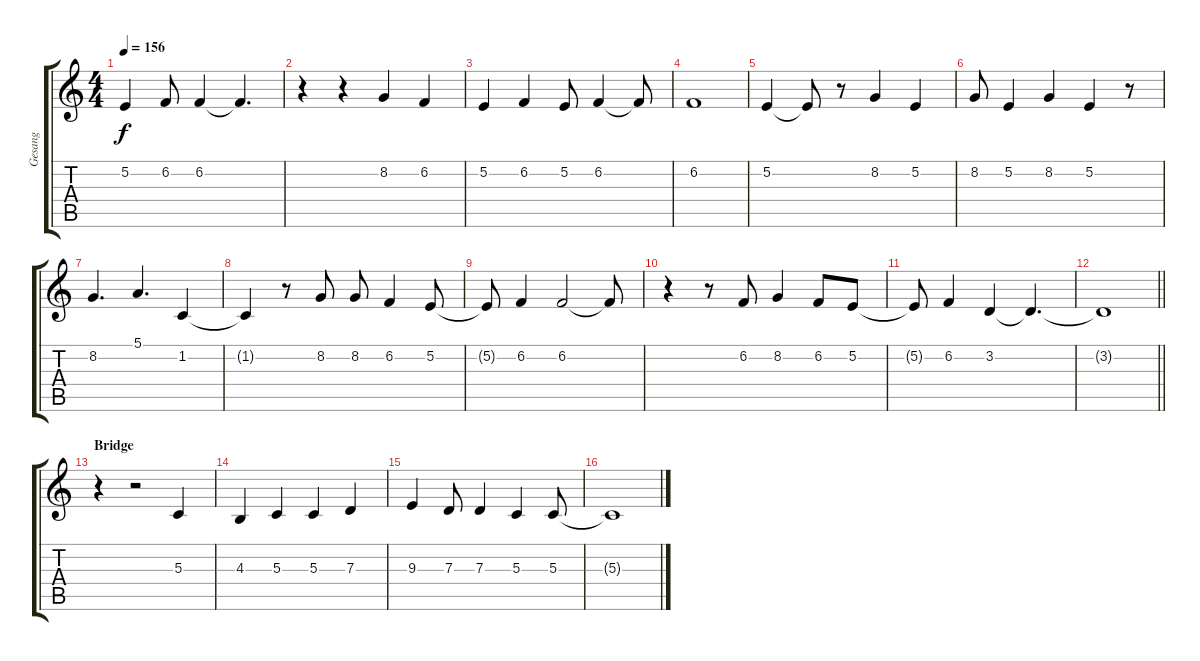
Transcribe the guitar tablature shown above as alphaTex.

\track ("Gesang" "Gesang") {instrument lead2sawtooth}
\staff {score tabs}
\tuning (E4 B3 G3 D3 A2 E2) {hide}
\ts (4 4)
\tempo 156
\clef g2
\ks c
5.2.4{dy f} 6.2.8 6.2.4 6.2{t}.4{d} |
r.4 r.4 8.2.4 6.2.4 |
5.2.4 6.2.4 5.2.8 6.2.4 6.2{t}.8 |
6.2.1 |
5.2.4 5.2{t}.8 r.8 8.2.4 5.2.4 |
8.2.8 5.2.4 8.2.4 5.2.4 r.8 |
8.2.4{d} 5.1.4{d} 1.2.4 |
1.2{t}.4 r.8 8.2.8 8.2.8 6.2.4 5.2.8 |
5.2{t}.8 6.2.4 6.2.2 6.2{t}.8 |
r.4 r.8 6.2.8 8.2.4 6.2.8 5.2.8 |
5.2{t}.8 6.2.4 3.2.4 3.2{t}.4{d} |
\barLineRight lightlight
3.2{t}.1 |
\section ("" "Bridge")
r.4 r.2 5.3.4 |
4.3.4 5.3.4 5.3.4 7.3.4 |
9.3.4 7.3.8 7.3.4 5.3.4 5.3.8 |
5.3{t}.1
